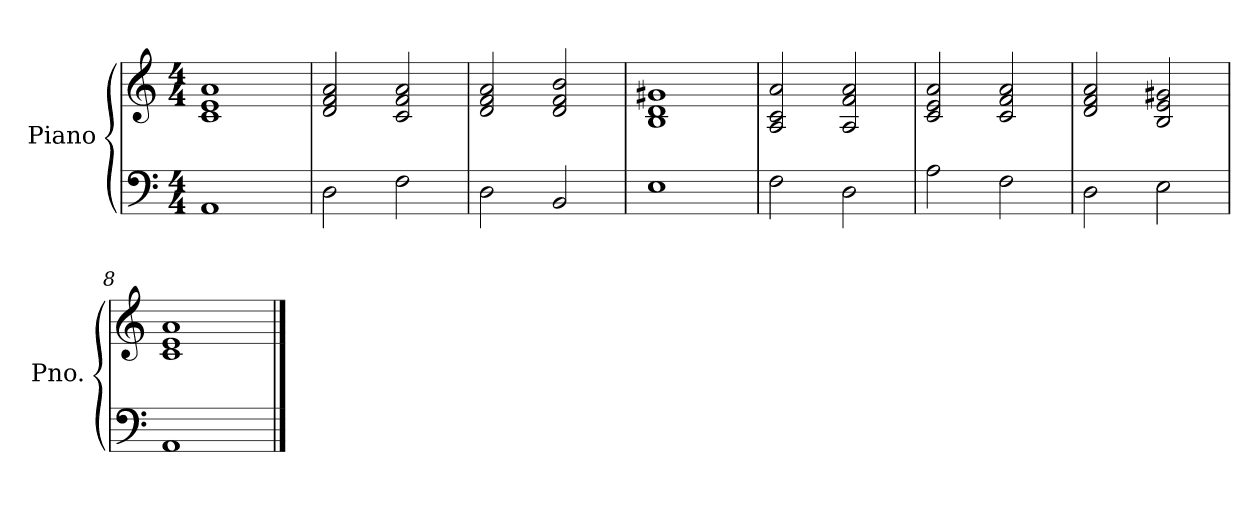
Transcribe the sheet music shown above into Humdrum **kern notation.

**kern	**kern
*part1	*part1
*staff2	*staff1
*I"Piano	*
*I'Pno.	*
*clefF4	*clefG2
*k[]	*k[]
*M4/4	*M4/4
=1	=1
1AA	1c 1e 1a
=2	=2
2D\	2d/ 2f/ 2a/
2F\	2c/ 2f/ 2a/
=3	=3
2D\	2d/ 2f/ 2a/
2BB/	2d/ 2f/ 2b/
=4	=4
1E	1B 1d 1g#X
=5	=5
2F\	2A/ 2c/ 2a/
2D\	2A/ 2f/ 2a/
=6	=6
2A\	2c/ 2e/ 2a/
2F\	2c/ 2f/ 2a/
=7	=7
2D\	2d/ 2f/ 2a/
2E\	2B/ 2e/ 2g#X/
=8	=8
1AA	1c 1e 1a
==	==
*-	*-
